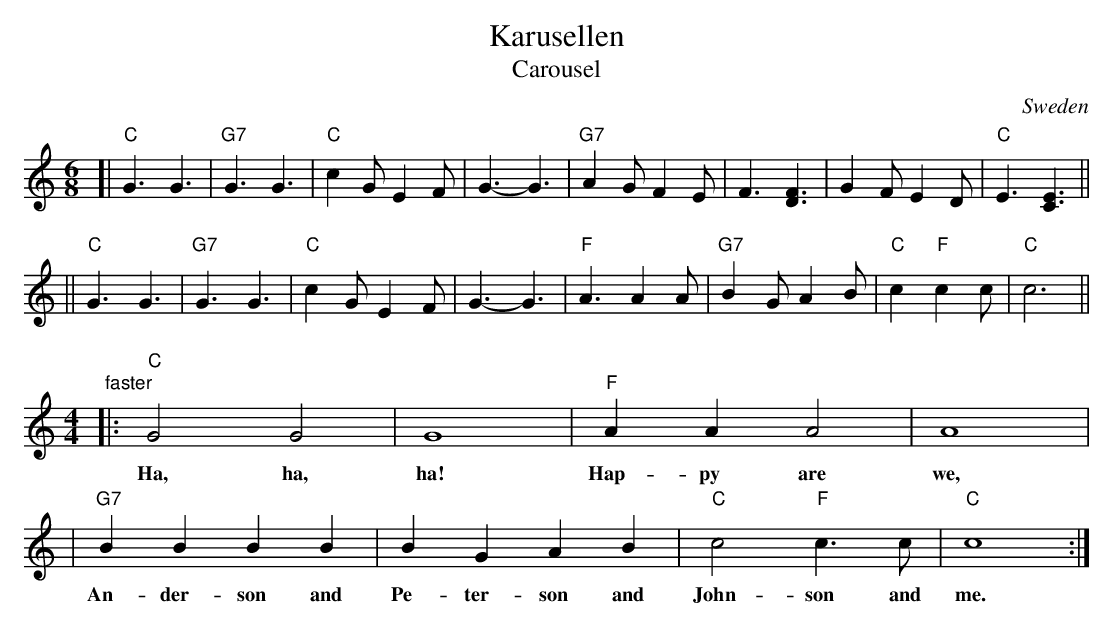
X:1
T: Karusellen
T: Carousel
O: Sweden
M: 6/8
L: 1/8
K: C
[| "C"G3 G3 | "G7"G3 G3 | "C"c2G E2F | G3- G3 | "G7"A2G F2E | F3 [F3D3] | G2F E2D  | "C"E3 [E3C3] ||
|| "C"G3 G3 | "G7"G3 G3 | "C"c2G E2F | G3- G3 | "F"A3 A2A | "G7"B2G A2B | "C"c2 "F"c2c | "C"c6 ||
M: 4/4
L: 1/4
"faster"\
|: "C"G2 G2 | G4 | "F"AA A2 | A4 |
w: Ha, ha, ha! Hap-py are we,
|  "G7"BB BB | BG AB | "C"c2 "F"c>c | "C"c4 :|
w: An-der-son and Pe-ter-son and John-son and me.
